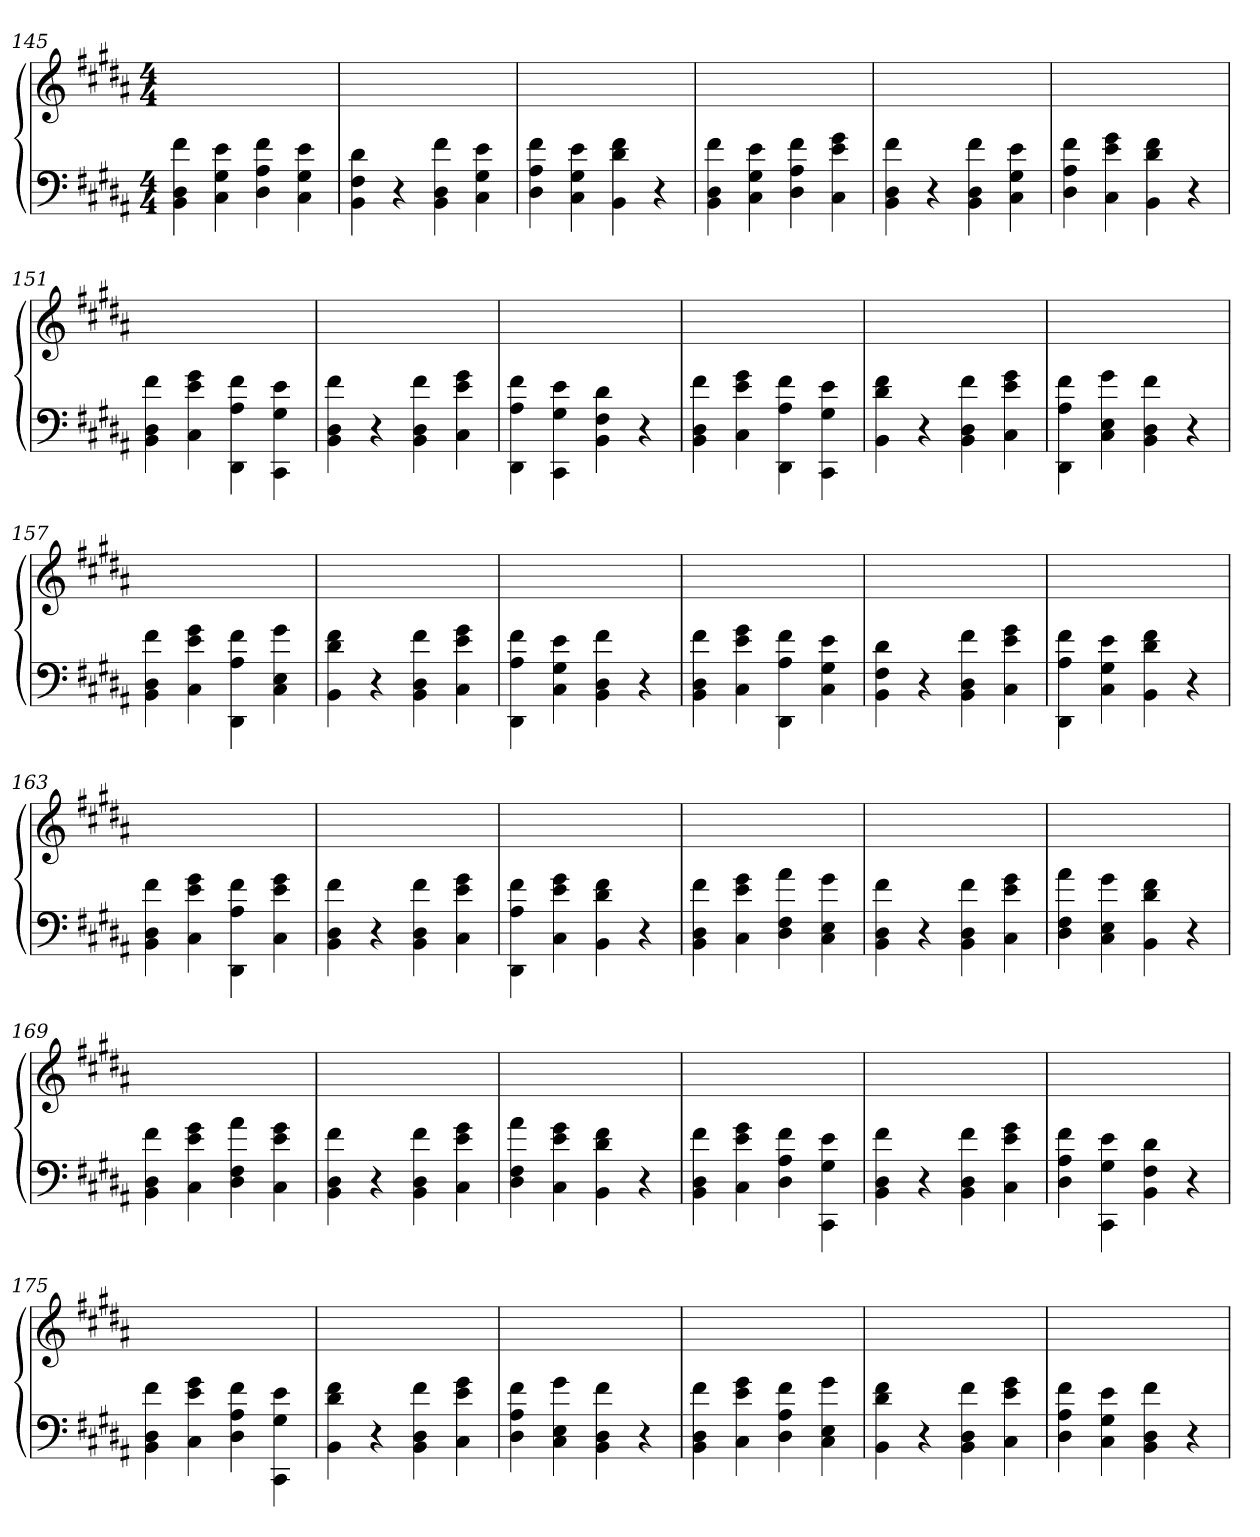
**kern	**kern
*part2	*part1
*staff2	*staff1
*clefF4	*clefG2
*k[f#c#g#d#a#]	*k[f#c#g#d#a#]
*B:	*B:
*M4/4	*M4/4
=145	=145
4BB 4D# 4f#	1ryy
4C# 4G# 4e	.
4D# 4A# 4f#	.
4C# 4G# 4e	.
=146	=146
4BB 4F# 4d#	1ryy
4r	.
4BB 4D# 4f#	.
4C# 4G# 4e	.
=147	=147
4D# 4A# 4f#	1ryy
4C# 4G# 4e	.
4BB 4d# 4f#	.
4r	.
=148	=148
4BB 4D# 4f#	1ryy
4C# 4G# 4e	.
4D# 4A# 4f#	.
4C# 4e 4g#	.
=149	=149
4BB 4D# 4f#	1ryy
4r	.
4BB 4D# 4f#	.
4C# 4G# 4e	.
=150	=150
4D# 4A# 4f#	1ryy
4C# 4e 4g#	.
4BB 4d# 4f#	.
4r	.
=151	=151
4BB 4D# 4f#	1ryy
4C# 4e 4g#	.
4DD# 4A# 4f#	.
4CC# 4G# 4e	.
=152	=152
4BB 4D# 4f#	1ryy
4r	.
4BB 4D# 4f#	.
4C# 4e 4g#	.
=153	=153
4DD# 4A# 4f#	1ryy
4CC# 4G# 4e	.
4BB 4F# 4d#	.
4r	.
=154	=154
4BB 4D# 4f#	1ryy
4C# 4e 4g#	.
4DD# 4A# 4f#	.
4CC# 4G# 4e	.
=155	=155
4BB 4d# 4f#	1ryy
4r	.
4BB 4D# 4f#	.
4C# 4e 4g#	.
=156	=156
4DD# 4A# 4f#	1ryy
4C# 4E 4g#	.
4BB 4D# 4f#	.
4r	.
=157	=157
4BB 4D# 4f#	1ryy
4C# 4e 4g#	.
4DD# 4A# 4f#	.
4C# 4E 4g#	.
=158	=158
4BB 4d# 4f#	1ryy
4r	.
4BB 4D# 4f#	.
4C# 4e 4g#	.
=159	=159
4DD# 4A# 4f#	1ryy
4C# 4G# 4e	.
4BB 4D# 4f#	.
4r	.
=160	=160
4BB 4D# 4f#	1ryy
4C# 4e 4g#	.
4DD# 4A# 4f#	.
4C# 4G# 4e	.
=161	=161
4BB 4F# 4d#	1ryy
4r	.
4BB 4D# 4f#	.
4C# 4e 4g#	.
=162	=162
4DD# 4A# 4f#	1ryy
4C# 4G# 4e	.
4BB 4d# 4f#	.
4r	.
=163	=163
4BB 4D# 4f#	1ryy
4C# 4e 4g#	.
4DD# 4A# 4f#	.
4C# 4e 4g#	.
=164	=164
4BB 4D# 4f#	1ryy
4r	.
4BB 4D# 4f#	.
4C# 4e 4g#	.
=165	=165
4DD# 4A# 4f#	1ryy
4C# 4e 4g#	.
4BB 4d# 4f#	.
4r	.
=166	=166
4BB 4D# 4f#	1ryy
4C# 4e 4g#	.
4D# 4F# 4a#	.
4C# 4E 4g#	.
=167	=167
4BB 4D# 4f#	1ryy
4r	.
4BB 4D# 4f#	.
4C# 4e 4g#	.
=168	=168
4D# 4F# 4a#	1ryy
4C# 4E 4g#	.
4BB 4d# 4f#	.
4r	.
=169	=169
4BB 4D# 4f#	1ryy
4C# 4e 4g#	.
4D# 4F# 4a#	.
4C# 4e 4g#	.
=170	=170
4BB 4D# 4f#	1ryy
4r	.
4BB 4D# 4f#	.
4C# 4e 4g#	.
=171	=171
4D# 4F# 4a#	1ryy
4C# 4e 4g#	.
4BB 4d# 4f#	.
4r	.
=172	=172
4BB 4D# 4f#	1ryy
4C# 4e 4g#	.
4D# 4A# 4f#	.
4CC# 4G# 4e	.
=173	=173
4BB 4D# 4f#	1ryy
4r	.
4BB 4D# 4f#	.
4C# 4e 4g#	.
=174	=174
4D# 4A# 4f#	1ryy
4CC# 4G# 4e	.
4BB 4F# 4d#	.
4r	.
=175	=175
4BB 4D# 4f#	1ryy
4C# 4e 4g#	.
4D# 4A# 4f#	.
4CC# 4G# 4e	.
=176	=176
4BB 4d# 4f#	1ryy
4r	.
4BB 4D# 4f#	.
4C# 4e 4g#	.
=177	=177
4D# 4A# 4f#	1ryy
4C# 4E 4g#	.
4BB 4D# 4f#	.
4r	.
=178	=178
4BB 4D# 4f#	1ryy
4C# 4e 4g#	.
4D# 4A# 4f#	.
4C# 4E 4g#	.
=179	=179
4BB 4d# 4f#	1ryy
4r	.
4BB 4D# 4f#	.
4C# 4e 4g#	.
=180	=180
4D# 4A# 4f#	1ryy
4C# 4G# 4e	.
4BB 4D# 4f#	.
4r	.
=	=
*-	*-
